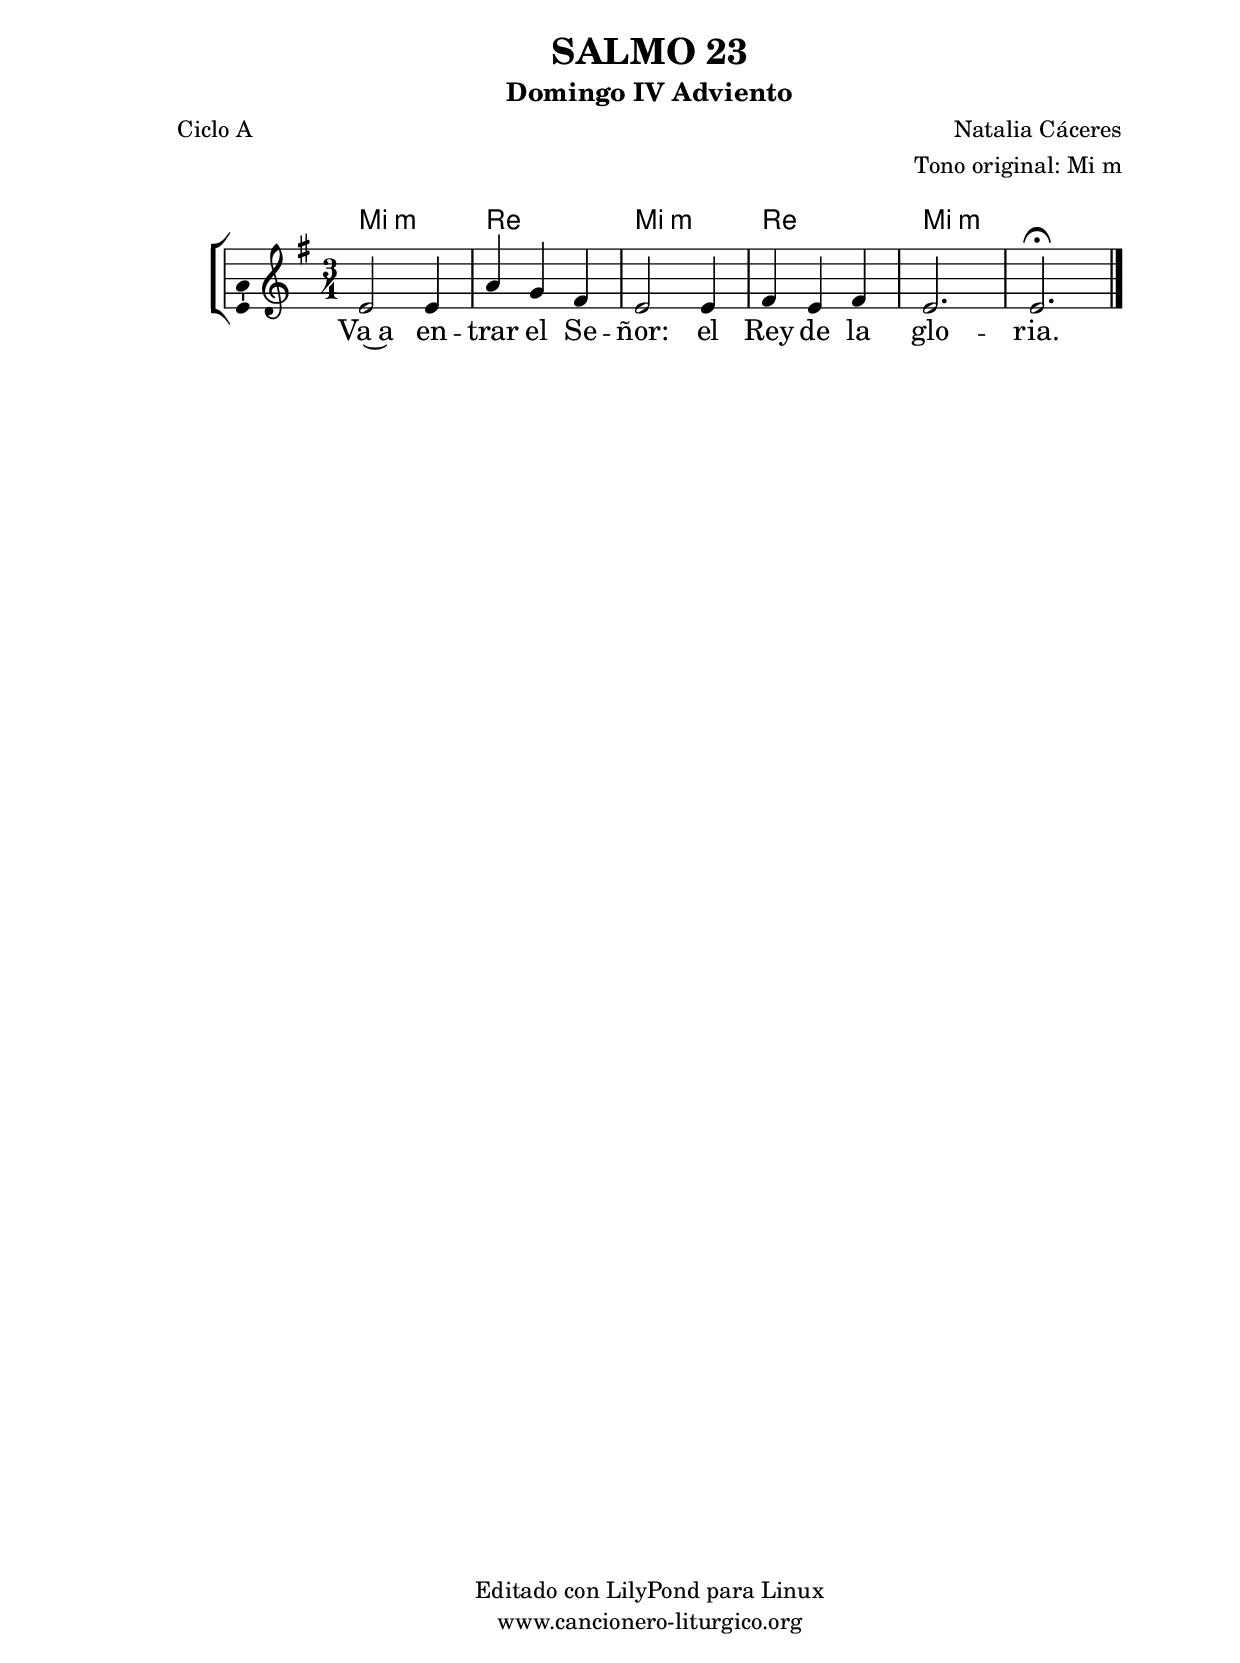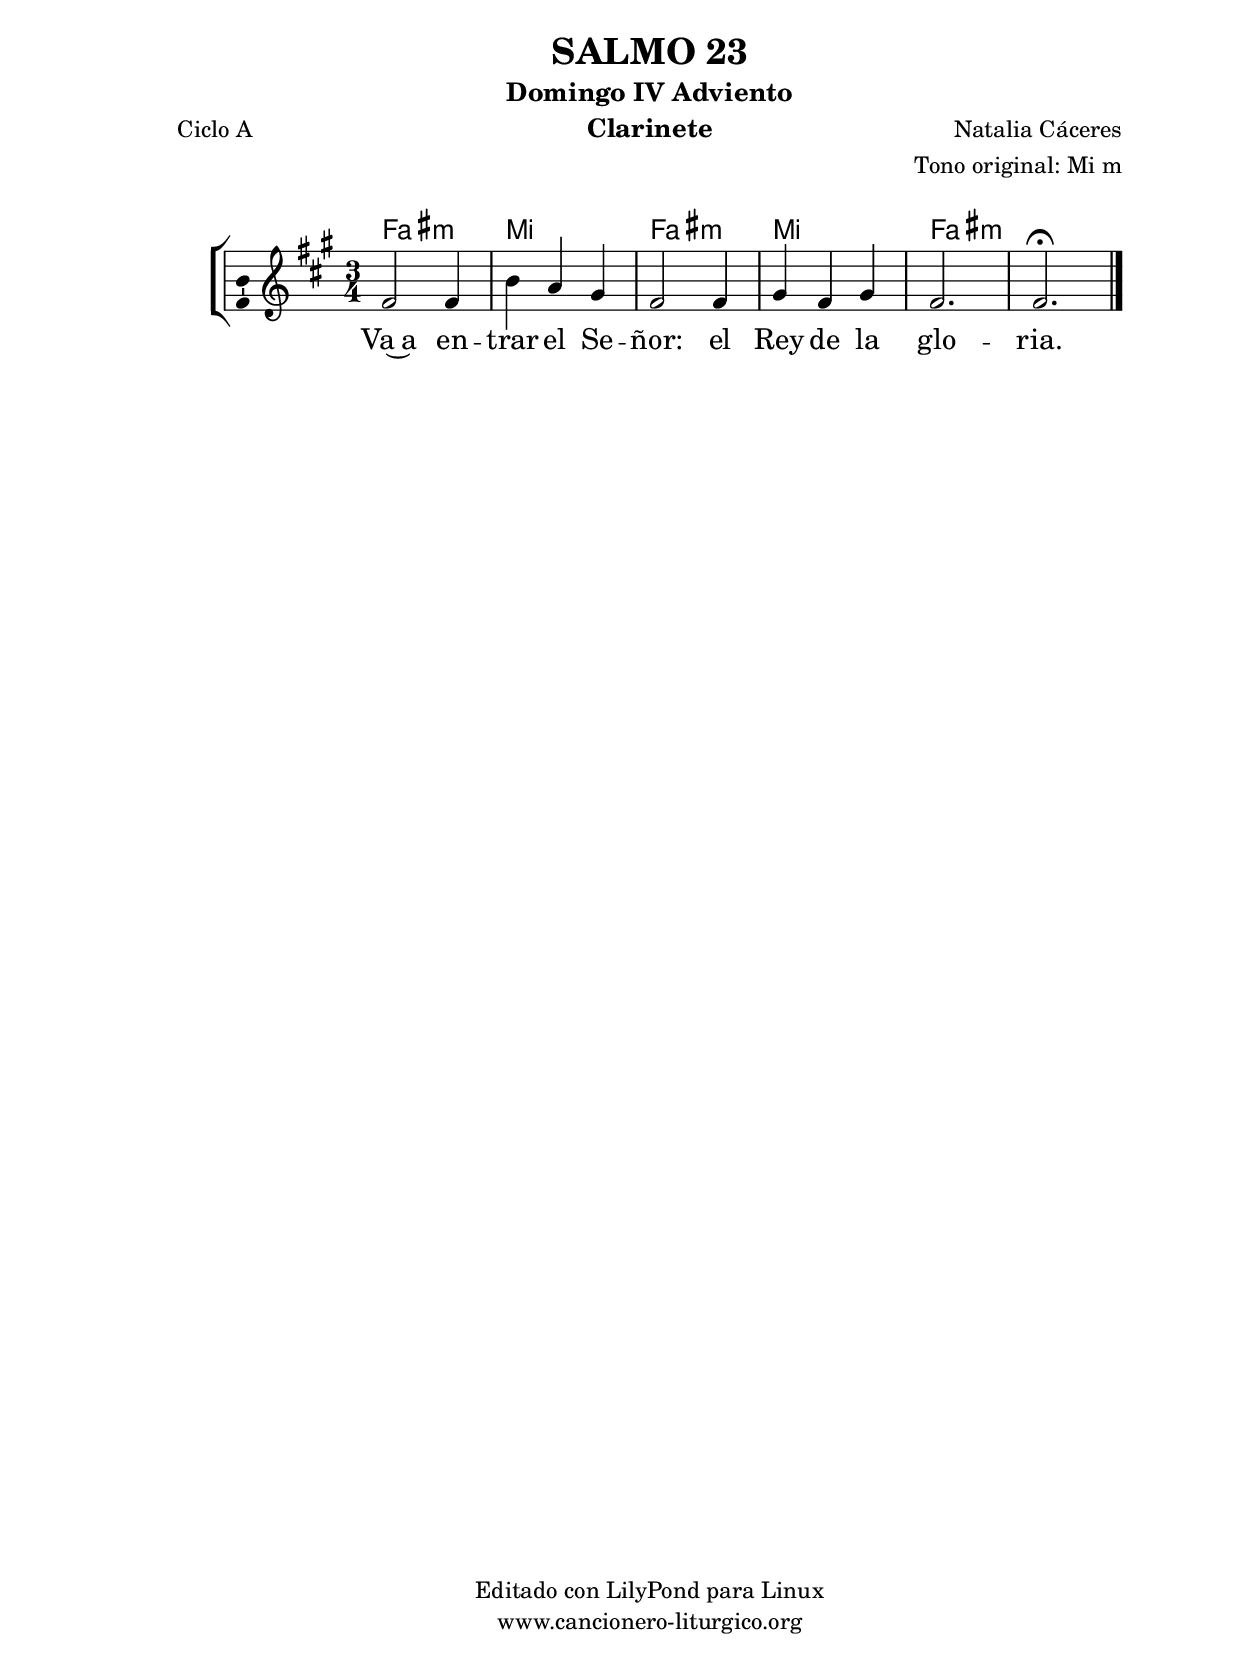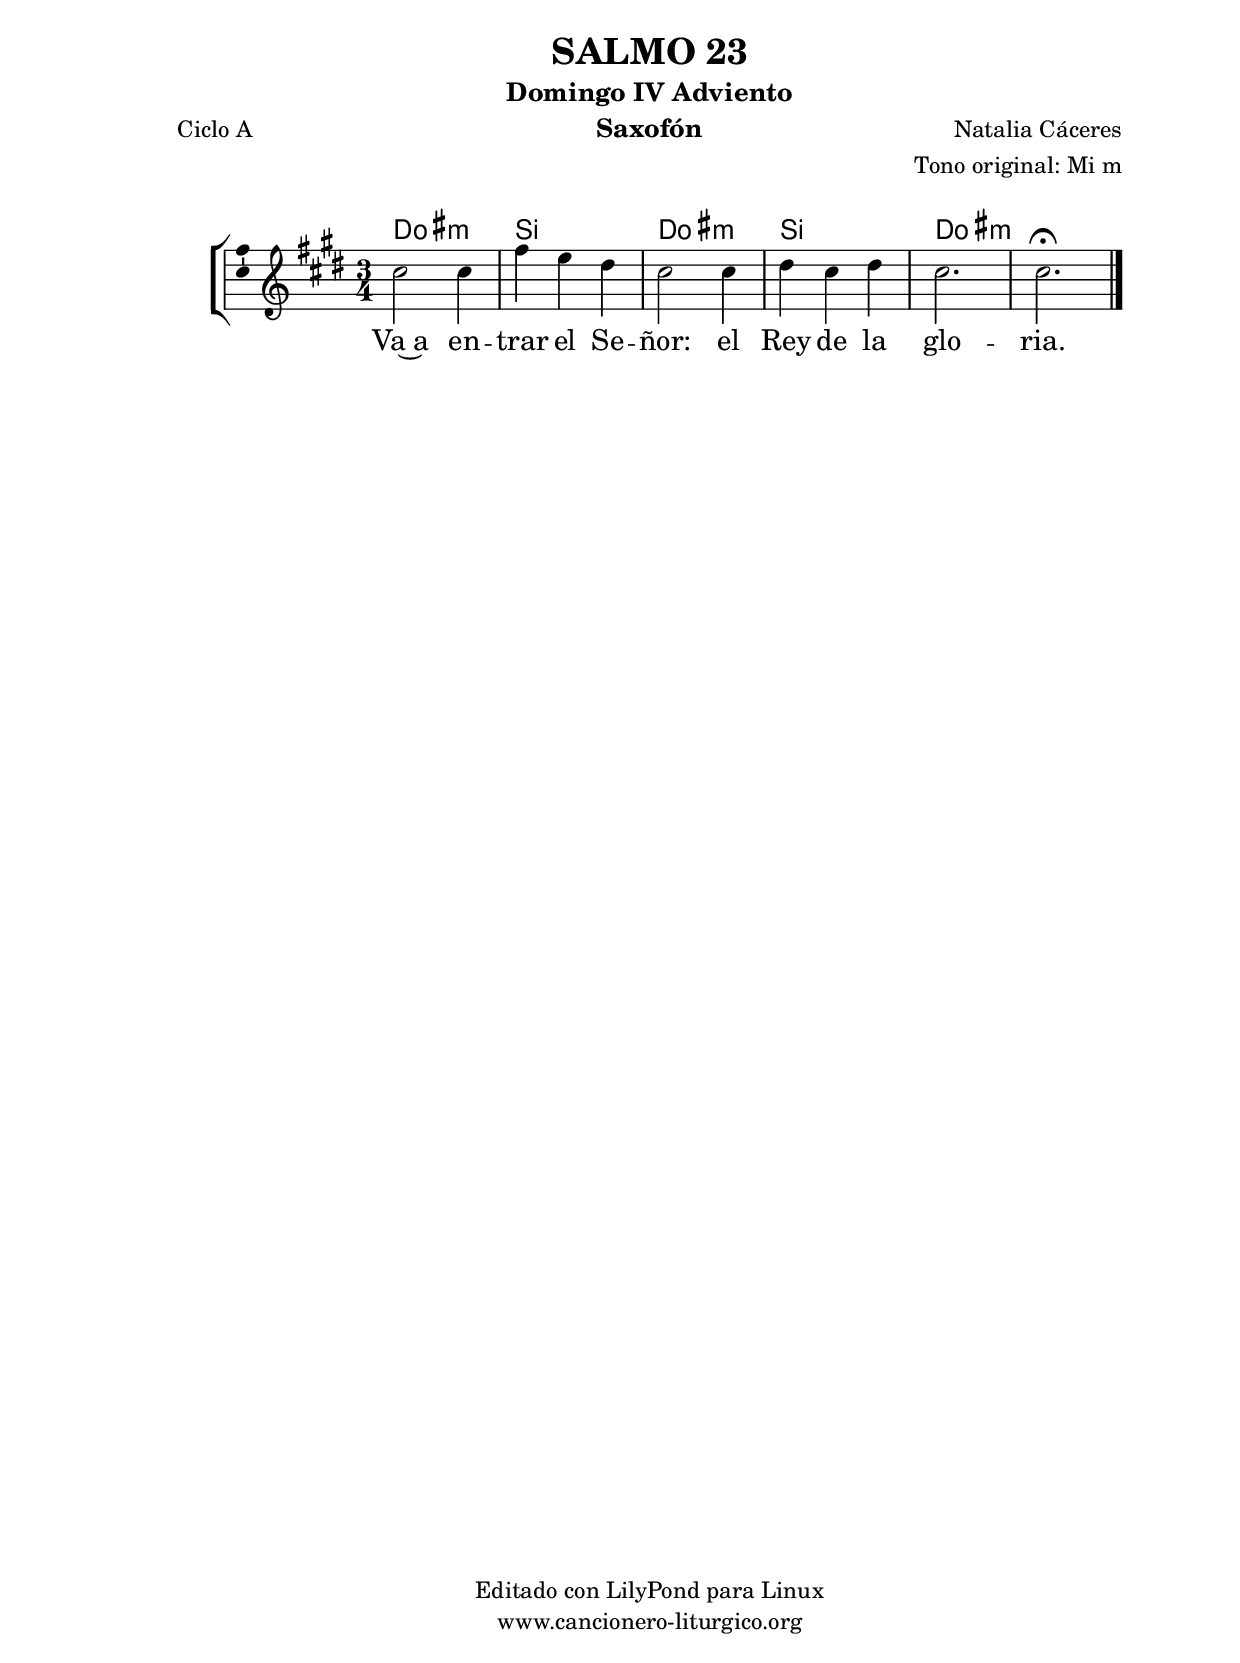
%
%para convertir .midi en .wav:
%timidity filename.midi -Ow -o finename.wav
%
%
%Para convertir de .wav a .mp3:
%lame -h -m j filename.wav
%
%
%para escuchar el midi:
%timidity nombrefichero.midi
%


%versión de lilypond para la que se ha escrito esta partitura:
\version "2.16.0"

	%Tamaño papel
	#(set-default-paper-size "a4")
	%Tamaño partitura
	#(set-global-staff-size 20)
	%No responde al pulsar sobre una nota
	#(ly:set-option 'point-and-click #f)

%parámetros del encabezamiento:
\header {
	title = "SALMO 23"
	subtitle = "Domingo IV Adviento"
	composer = "Natalia Cáceres"
	poet = "Ciclo A"
	meter = ""
	arranger = "Tono original: Mi m"
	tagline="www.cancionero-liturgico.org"
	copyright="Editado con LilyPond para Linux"
	tiempo = "Adviento"
	usos = "Salmo"
	letra = "Va a entrar el Señor: el Rey de la gloria."
	}

%parámetros asociados al papel:
\paper  {
	oddHeaderMarkup = \markup {\fill-line { \on-the-fly #not-first-page \fromproperty #'header:title \on-the-fly #not-first-page \fromproperty #'header:composer }}
	evenHeaderMarkup = \markup {\fill-line { \fromproperty #'header:composer \fromproperty #'header:title }}
	#(set-paper-size "a4")
	print-page-number = ##f
	first-page-number = 1
	print-first-page-number = ##f
%	head-separation = 3.0 \cm
	top-margin = 2.0 \cm
	bottom-margin = 0.5\cm
%%%	bottom-margin = -1.0\cm
	left-margin = 3.0 \cm
	line-width = 16.0 \cm 
	indent = 8\mm
	interscoreline = 2.\mm
	between-system-space = 15\mm
%	para que las partituras no llenen la hoja:
	ragged-bottom = ##t
%	idem para la última hoja:
	ragged-last-bottom = ##f
%	para que las partituras llenen el ancho del papel:
	ragged-last = ##f
	after-title-space = 2.5 \cm
%page-count=1
%system-count=8

	%Flexible Vertical Spacing
%	markup-markup-spacing =
%	#'((basic-distance . 15) (minimum-distance . 15) (padding . 3))
	markup-system-spacing =
	#'((basic-distance . 15) (minimum-distance . 15) (padding . 3))
	system-system-spacing =
	#'((basic-distance . 15) (minimum-distance . 15) (padding . 3))
	score-system-spacing =
	#'((basic-distance . 15) (minimum-distance . 15) (padding . 5))
%	top-system-spacing = % header
%	#'((basic-distance . 8) (minimum-distance . 0) (padding . 3))
%	top-markup-spacing =
%	#'((basic-distance . 20) (minimum-distance . 20) (padding . 3))
	last-bottom-spacing = % footer
	#'((basic-distance . 5) (minimum-distance . 5) (padding . 3))
%	score-markup-spacing =
%	#'((basic-distance . 16) (minimum-distance . 13) (padding . 3))

	}


%parámetros que afectan a toda la partitura:
global =  {
	%clave de sol (G):
	\clef G
	%armadura:
%	\transpose f e
	\key e \minor
	\tempo 4=145
	\set Score.tempoHideNote = ##t
	}


acordes = {
	\italianChords
	\chordmode {
%	\transpose f e
{

e2.:m d e:m d e:m e:m

	}
	}
}

melodia = 
%	\transpose f e
{
	\relative c'{

\time 3/4

e2 e4
a4 g fis
e2 e4
fis4 e fis
e2.
e2. \fermata

	\bar "|."
	}
	}


texto = \lyricmode {
Va~a en -- trar el Se -- ñor:
el Rey de la glo -- ria.
	}


acordesStaff = \context ChordNames = acordesStaff <<
	\set chordChanges = ##t
	\acordes
	>>


vozStaff = \context Voice = vozStaff
\with {\consists "Ambitus_engraver"}
<<
%	\set Staff.instrumentName = ""
%	\set Staff.shortInstrumentName = ""
%	\set Staff.midiInstrument = #"clarinet"
%	\set Staff.midiInstrument = #"cello"
%	\set Staff.midiInstrument = #"flute"
	\set Staff.midiInstrument = #"electric guitar (jazz)"
%	\set Staff.midiInstrument = #"english horn"
%	\set Staff.midiInstrument = #"violin"
%	\set Staff.midiInstrument = #"glockenspiel"
	\set Staff.midiMinimumVolume = #0.7
	\set Staff.midiMaximumVolume = #0.9
	\global
	\melodia
	>>


textoStaff = \context Lyrics = textoStaff <<
	\lyricsto vozStaff \texto
	>>

\book {
	\score {
		\context ChoirStaff {
			\override StaffGroup.SystemStartBracket #'collapse-height = #1
			\override Score.SystemStartBar #'collapse-height = #1
			<<
			\acordesStaff
			\vozStaff
			\textoStaff
			>>
			}
		\layout {
	    		\context {
				\Lyrics
				\override LyricText #'font-size = #2
				}
	   		 \context {
				\Score
				%fontSize = #3
				\override StaffSymbol #'staff-space = #(magstep +3)
				%\override Beam #'thickness = #0.55
				%\override SpacingSpanner #'spacing-increment = #1.0
				%\override Slur #'height-limit = #1.5
				}
			}
		}
	\score {
		\unfoldRepeats
		\context ChoirStaff {
			<<
			\acordesStaff
			\vozStaff
			>>
			}
		\midi {
	  		\context {
	  			\Score
				tempoWholesPerMinute = #(ly:make-moment 70 4)
				}
			}
		}
	}

%Partitura para clarinete
#(define output-suffix "C")
\book {
	\header{
		instrument = "Clarinete"
		}
	\score {
		\context ChoirStaff {
			\override StaffGroup.SystemStartBracket #'collapse-height = #1
			\override Score.SystemStartBar #'collapse-height = #1
\transpose c d
			<<
			\acordesStaff
			\vozStaff
			\textoStaff
			>>
			}
		\layout {
	    		\context {
				\Lyrics
				\override LyricText #'font-size = #2
				}
	   		 \context {
				\Score
				%fontSize = #3
				\override StaffSymbol #'staff-space = #(magstep +3)
				%\override Beam #'thickness = #0.55
				%\override SpacingSpanner #'spacing-increment = #1.0
				%\override Slur #'height-limit = #1.5
				}
			}
		}
	}

%Partitura para saxofón
#(define output-suffix "S")
\book {
	\header{
		instrument = "Saxofón"
		}
	\score {
		\context ChoirStaff {
			\override StaffGroup.SystemStartBracket #'collapse-height = #1
			\override Score.SystemStartBar #'collapse-height = #1
\transpose c a
			<<
			\acordesStaff
			\vozStaff
			\textoStaff
			>>
			}
		\layout {
	    		\context {
				\Lyrics
				\override LyricText #'font-size = #2
				}
	   		 \context {
				\Score
				%fontSize = #3
				\override StaffSymbol #'staff-space = #(magstep +3)
				%\override Beam #'thickness = #0.55
				%\override SpacingSpanner #'spacing-increment = #1.0
				%\override Slur #'height-limit = #1.5
				}
			}
		}
	}

